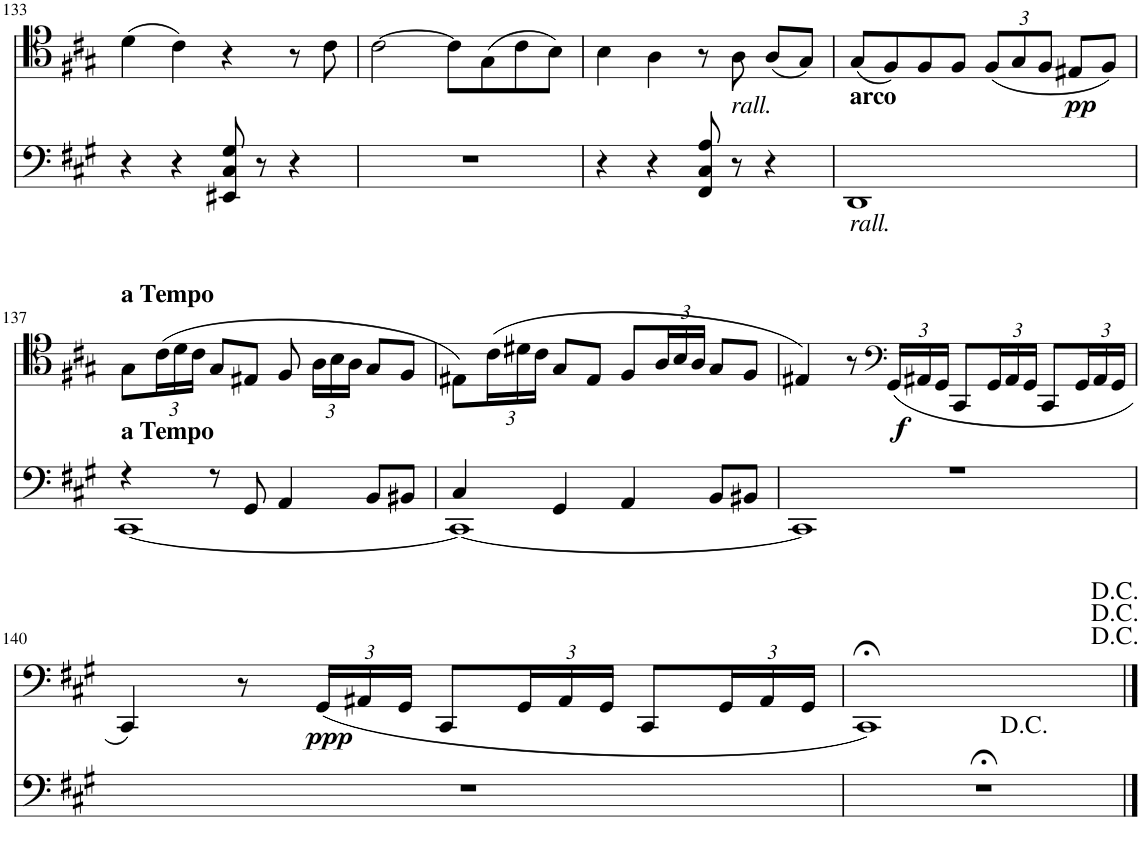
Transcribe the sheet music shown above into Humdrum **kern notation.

**kern	**kern	**dynam
*part2	*part1	*part1
*staff2	*staff1	*staff1
*I"Cello 2	*I"Cello 1	*
!!LO:PB:g=z
*clefF4	*clefC4	*
*k[f#c#g#]	*k[f#c#g#]	*
*M4/4	*M4/4	*
*met(c)	*met(c)	*
=133	=133	=133
4r	(4d\	.
4r	4c#\)	.
8EE#X/ 8C#/ 8G#/	4r	.
8r	.	.
4r	8r	.
.	8c#\	.
=134	=134	=134
1r	[2c#\	.
.	8c#\L]	.
.	(8G#\	.
.	8c#\	.
.	8B\J)	.
=135	=135	=135
4r	4B\	.
4r	4A\	.
8FF#/ 8C#/ 8A/	8r	.
!	!LO:TX:b:i:t=rall.	!
8r	8A\	.
4r	(8A/L	.
.	8G#/J)	.
=136	=136	=136
!LO:TX:b:i:t=rall.	!	!
!LO:TX:a:B:t=arco	!	!
1DD	(8G#/L	.
.	8F#/)	.
.	8F#/	.
.	8F#/J	.
*	*Xbrackettup	*
.	(12F#/L	.
.	12G#/	.
.	12F#/J	.
!	!	!LO:DY:b
.	8E#X/L	pp
.	8F#/J)	.
!!LO:LB:g=z
=137	=137	=137
*^	*	*
!	!	!LO:TX:a:B:t=a Tempo	!
!LO:TX:a:B:t=a Tempo	!	!	!
4r	[1CC#	8G#\L	.
.	.	(24c#\L	.
.	.	24d\	.
.	.	24c#\JJ	.
8r	.	8G#/L	.
8GG#/	.	8E#X/J	.
4AA/	.	8F#/	.
.	.	24A\LL	.
.	.	24B\	.
.	.	24A\JJ	.
8BB/L	.	8G#/L	.
8BB#X/J	.	8F#/J	.
=138	=138	=138	=138
4C#/	1CC#_	8E#X\L)	.
.	.	(24c#\L	.
.	.	24d#X\	.
.	.	24c#\JJ	.
4GG#/	.	8G#/L	.
.	.	8E#/J	.
4AA/	.	8F#/L	.
.	.	24A/L	.
.	.	24B/	.
.	.	24A/JJ	.
8BB/L	.	8G#/L	.
8BB#X/J	.	8F#/J	.
=139	=139	=139	=139
1r	1CC#]	4E#X/)	.
.	.	8r	.
*	*	*clefF4	*
!	!	!	!LO:DY:b
.	.	(24GG#/LL	f
.	.	24AA#X/	.
.	.	24GG#/JJ	.
.	.	8CC#/L	.
.	.	24GG#/L	.
.	.	24AA#/	.
.	.	24GG#/JJ	.
.	.	8CC#/L	.
.	.	24GG#/L	.
.	.	24AA#/	.
.	.	24GG#/JJ	.
*v	*v	*	*
!!LO:LB:g=z
=140	=140	=140
1r	4CC#/)	.
.	8r	.
!	!	!LO:DY:b
.	(24GG#/LL	ppp
.	24AA#X/	.
.	24GG#/JJ	.
.	8CC#/L	.
.	24GG#/L	.
.	24AA#/	.
.	24GG#/JJ	.
.	8CC#/L	.
.	24GG#/L	.
.	24AA#/	.
.	24GG#/JJ	.
=141	=141	=141
1r;<	1CC#;<)	.
==	==	==
*-	*-	*-
